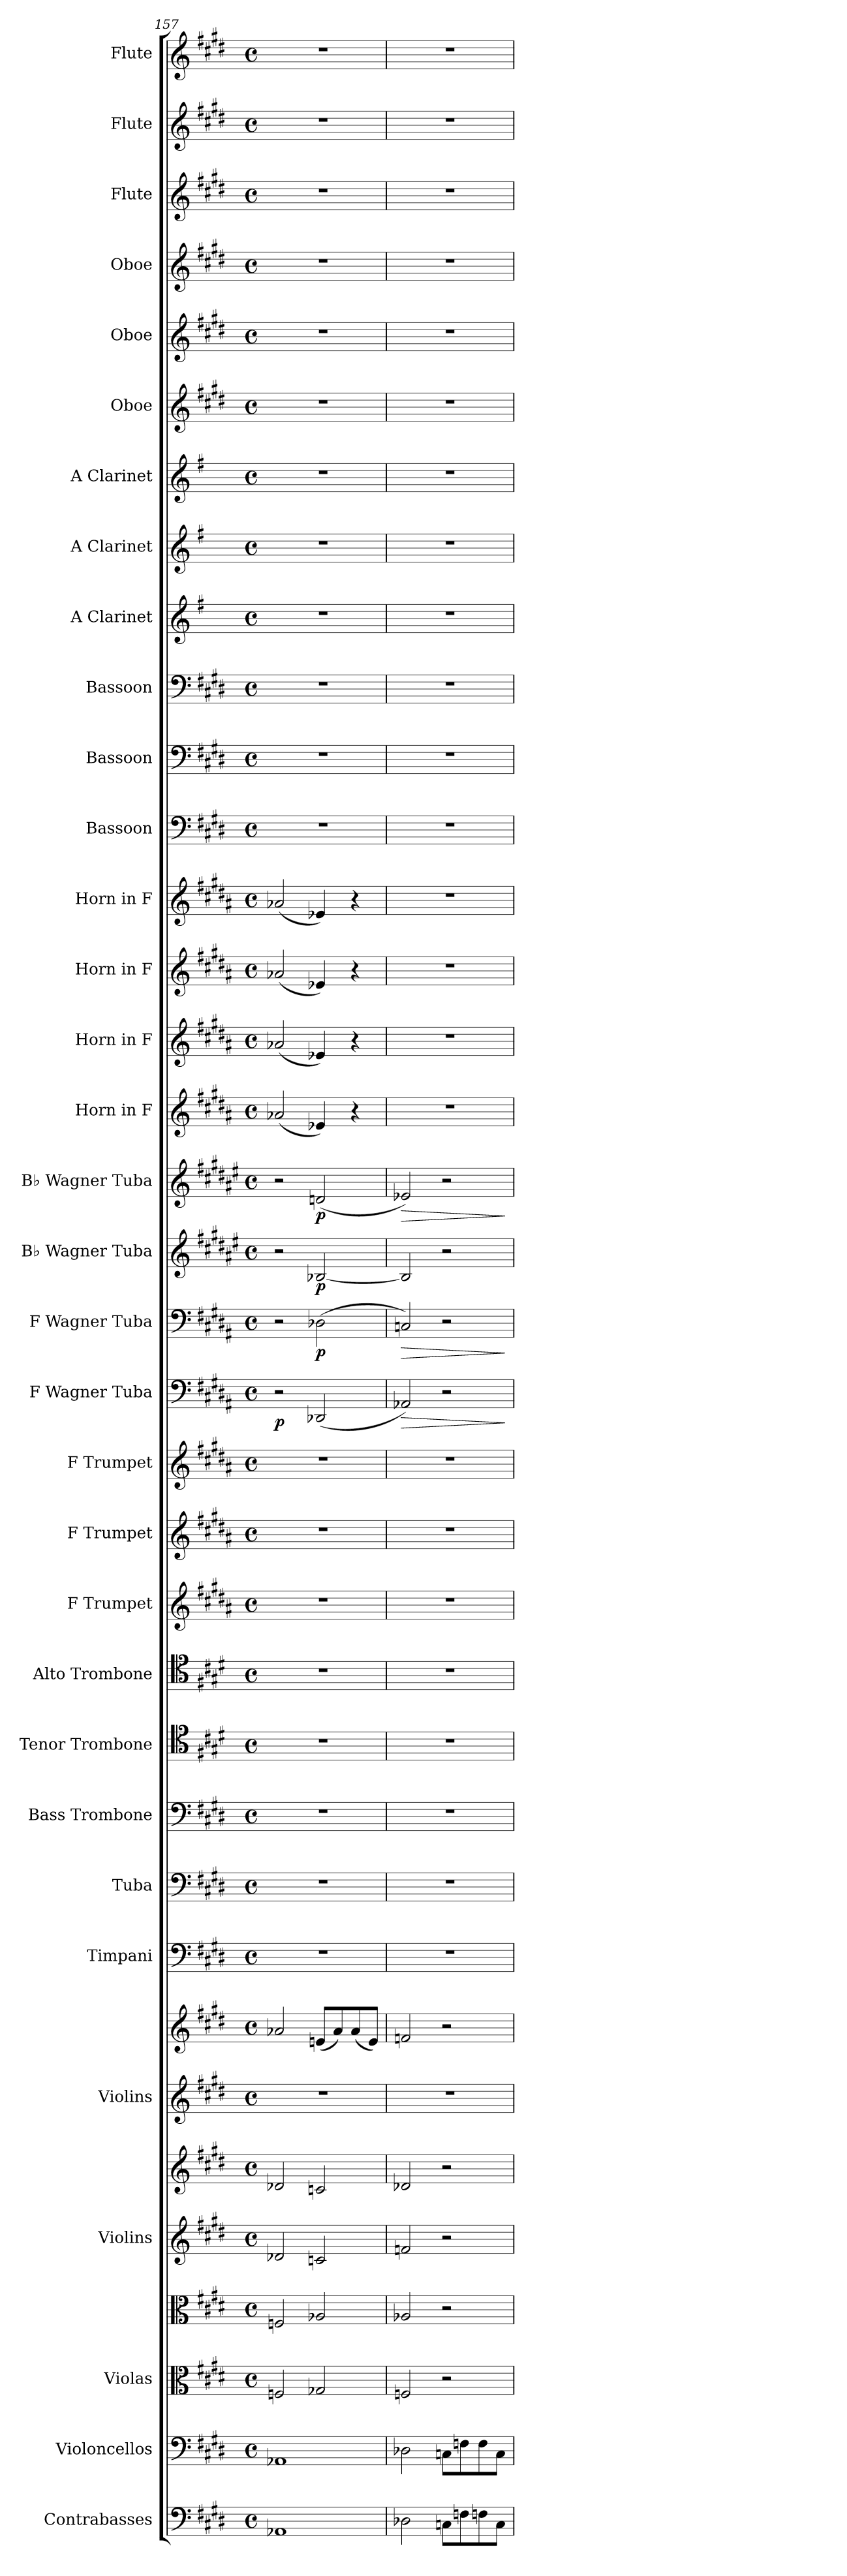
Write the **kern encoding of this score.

**kern	**kern	**kern	**kern	**kern	**kern	**kern	**kern	**kern	**kern	**kern	**kern	**kern	**kern	**kern	**kern	**kern	**dynam	**kern	**dynam	**kern	**dynam	**kern	**dynam	**kern	**kern	**kern	**kern	**kern	**kern	**kern	**kern	**kern	**kern	**kern	**kern	**kern	**kern	**kern	**kern
*part33	*part32	*part31	*part31	*part30	*part30	*part29	*part29	*part28	*part27	*part26	*part25	*part24	*part23	*part22	*part21	*part20	*part20	*part19	*part19	*part18	*part18	*part17	*part17	*part16	*part15	*part14	*part13	*part12	*part11	*part10	*part9	*part8	*part7	*part6	*part5	*part4	*part3	*part2	*part1
*staff36	*staff35	*staff34	*staff33	*staff32	*staff31	*staff30	*staff29	*staff28	*staff27	*staff26	*staff25	*staff24	*staff23	*staff22	*staff21	*staff20	*staff20	*staff19	*staff19	*staff18	*staff18	*staff17	*staff17	*staff16	*staff15	*staff14	*staff13	*staff12	*staff11	*staff10	*staff9	*staff8	*staff7	*staff6	*staff5	*staff4	*staff3	*staff2	*staff1
*I"Contrabasses	*I"Violoncellos	*I"Violas	*	*I"Violins	*	*I"Violins	*	*I"Timpani	*I"Tuba	*I"Bass Trombone	*I"Tenor Trombone	*I"Alto Trombone	*I"F Trumpet	*I"F Trumpet	*I"F Trumpet	*I"F Wagner Tuba	*	*I"F Wagner Tuba	*	*I"B♭ Wagner Tuba	*	*I"B♭ Wagner Tuba	*	*I"Horn in F	*I"Horn in F	*I"Horn in F	*I"Horn in F	*I"Bassoon	*I"Bassoon	*I"Bassoon	*I"A Clarinet	*I"A Clarinet	*I"A Clarinet	*I"Oboe	*I"Oboe	*I"Oboe	*I"Flute	*I"Flute	*I"Flute
*I'Cbs.	*I'Vcs.	*I'Vlas.	*	*I'Vlns.	*	*I'Vlns.	*	*I'Timp.	*I'Tba.	*I'B. Tbn.	*I'T. Tbn.	*I'A. Tbn.	*I'F Tpt.	*I'F Tpt.	*I'F Tpt.	*I'F Wag. Tu.	*	*I'F Wag. Tu.	*	*I'B♭ Wag. Tu.	*	*I'B♭ Wag. Tu.	*	*	*	*	*	*I'Bsn.	*I'Bsn.	*I'Bsn.	*I'A Cl.	*I'A Cl.	*I'A Cl.	*I'Ob.	*I'Ob.	*I'Ob.	*I'Fl.	*I'Fl.	*I'Fl.
*clefF4	*clefF4	*clefC3	*clefC3	*clefG2	*clefG2	*clefG2	*clefG2	*clefF4	*clefF4	*clefF4	*clefC4	*clefC4	*clefG2	*clefG2	*clefG2	*clefF4	*	*clefF4	*	*clefG2	*	*clefG2	*	*clefG2	*clefG2	*clefG2	*clefG2	*clefF4	*clefF4	*clefF4	*clefG2	*clefG2	*clefG2	*clefG2	*clefG2	*clefG2	*clefG2	*clefG2	*clefG2
*ITrd7c12	*	*	*	*	*	*	*	*	*	*	*	*	*ITrd-3c-5	*ITrd-3c-5	*ITrd-3c-5	*ITrd4c7	*	*ITrd4c7	*	*ITrd1c2	*	*ITrd1c2	*	*ITrd4c7	*ITrd4c7	*ITrd4c7	*ITrd4c7	*	*	*	*ITrd2c3	*ITrd2c3	*ITrd2c3	*	*	*	*	*	*
*k[f#c#g#d#]	*k[f#c#g#d#]	*k[f#c#g#d#]	*k[f#c#g#d#]	*k[f#c#g#d#]	*k[f#c#g#d#]	*k[f#c#g#d#]	*k[f#c#g#d#]	*k[f#c#g#d#]	*k[f#c#g#d#]	*k[f#c#g#d#]	*k[f#c#g#d#]	*k[f#c#g#d#]	*k[f#c#g#d#]	*k[f#c#g#d#]	*k[f#c#g#d#]	*k[f#c#g#d#]	*	*k[f#c#g#d#]	*	*k[f#c#g#d#]	*	*k[f#c#g#d#]	*	*k[f#c#g#d#]	*k[f#c#g#d#]	*k[f#c#g#d#]	*k[f#c#g#d#]	*k[f#c#g#d#]	*k[f#c#g#d#]	*k[f#c#g#d#]	*k[f#c#g#d#]	*k[f#c#g#d#]	*k[f#c#g#d#]	*k[f#c#g#d#]	*k[f#c#g#d#]	*k[f#c#g#d#]	*k[f#c#g#d#]	*k[f#c#g#d#]	*k[f#c#g#d#]
*M4/4	*M4/4	*M4/4	*M4/4	*M4/4	*M4/4	*M4/4	*M4/4	*M4/4	*M4/4	*M4/4	*M4/4	*M4/4	*M4/4	*M4/4	*M4/4	*M4/4	*	*M4/4	*	*M4/4	*	*M4/4	*	*M4/4	*M4/4	*M4/4	*M4/4	*M4/4	*M4/4	*M4/4	*M4/4	*M4/4	*M4/4	*M4/4	*M4/4	*M4/4	*M4/4	*M4/4	*M4/4
*met(c)	*met(c)	*met(c)	*met(c)	*met(c)	*met(c)	*met(c)	*met(c)	*met(c)	*met(c)	*met(c)	*met(c)	*met(c)	*met(c)	*met(c)	*met(c)	*met(c)	*	*met(c)	*	*met(c)	*	*met(c)	*	*met(c)	*met(c)	*met(c)	*met(c)	*met(c)	*met(c)	*met(c)	*met(c)	*met(c)	*met(c)	*met(c)	*met(c)	*met(c)	*met(c)	*met(c)	*met(c)
=157	=157	=157	=157	=157	=157	=157	=157	=157	=157	=157	=157	=157	=157	=157	=157	=157	=157	=157	=157	=157	=157	=157	=157	=157	=157	=157	=157	=157	=157	=157	=157	=157	=157	=157	=157	=157	=157	=157	=157
!	!	!	!	!	!	!	!	!	!	!	!	!	!	!	!	!	!LO:DY:b	!	!	!	!	!	!	!	!	!	!	!	!	!	!	!	!	!	!	!	!	!	!
1AAA-X	1AA-X	2Fn/	2Fn/	2d-X/	2d-X/	1r	2a-X/	1r	1r	1r	1r	1r	1r	1r	1r	2r	p	2r	.	2r	.	2r	.	(<2d-X/	(<2d-X/	(<2d-X/	(<2d-X/	1r	1r	1r	1r	1r	1r	1r	1r	1r	1r	1r	1r
!	!	!	!	!	!	!	!	!	!	!	!	!	!	!	!	!	!	!	!LO:DY:b	!	!LO:DY:b	!	!LO:DY:b	!	!	!	!	!	!	!	!	!	!	!	!	!	!	!	!
.	.	2G-X/	2A-X/	2cn/	2cn/	.	(<8en/L	.	.	.	.	.	.	.	.	(<2GGG-X/	.	(>2GG-X\	p	[2A-X/	p	(<2cn/	p	4A-X/)	4A-X/)	4A-X/)	4A-X/)	.	.	.	.	.	.	.	.	.	.	.	.
.	.	.	.	.	.	.	8a-/)	.	.	.	.	.	.	.	.	.	.	.	.	.	.	.	.	.	.	.	.	.	.	.	.	.	.	.	.	.	.	.	.
.	.	.	.	.	.	.	(<8a-/	.	.	.	.	.	.	.	.	.	.	.	.	.	.	.	.	4r	4r	4r	4r	.	.	.	.	.	.	.	.	.	.	.	.
.	.	.	.	.	.	.	8e/J)	.	.	.	.	.	.	.	.	.	.	.	.	.	.	.	.	.	.	.	.	.	.	.	.	.	.	.	.	.	.	.	.
=158	=158	=158	=158	=158	=158	=158	=158	=158	=158	=158	=158	=158	=158	=158	=158	=158	=158	=158	=158	=158	=158	=158	=158	=158	=158	=158	=158	=158	=158	=158	=158	=158	=158	=158	=158	=158	=158	=158	=158
!	!	!	!	!	!	!	!	!	!	!	!	!	!	!	!	!	!LO:HP:b	!	!LO:HP:b	!	!	!	!LO:HP:b	!	!	!	!	!	!	!	!	!	!	!	!	!	!	!	!
2DD-X\	2D-X\	2Fn/	2A-X/	2fn/	2d-X/	1r	2fn/	1r	1r	1r	1r	1r	1r	1r	1r	2DD-X/)	>	2FFn/)	>	2A-/]	.	2d-X/)	>	1r	1r	1r	1r	1r	1r	1r	1r	1r	1r	1r	1r	1r	1r	1r	1r
8CCn\L	8Cn\L	2r	2r	2r	2r	.	2r	.	.	.	.	.	.	.	.	2r	.	2r	.	2r	.	2r	.	.	.	.	.	.	.	.	.	.	.	.	.	.	.	.	.
8FFn\	8Fn\	.	.	.	.	.	.	.	.	.	.	.	.	.	.	.	.	.	.	.	.	.	.	.	.	.	.	.	.	.	.	.	.	.	.	.	.	.	.
8FFn\	8F\	.	.	.	.	.	.	.	.	.	.	.	.	.	.	.	.	.	.	.	.	.	.	.	.	.	.	.	.	.	.	.	.	.	.	.	.	.	.
8CC\J	8C\J	.	.	.	.	.	.	.	.	.	.	.	.	.	.	.	.	.	.	.	.	.	.	.	.	.	.	.	.	.	.	.	.	.	.	.	.	.	.
.	.	.	.	.	.	.	.	.	.	.	.	.	.	.	.	.	]	.	]	.	.	.	]	.	.	.	.	.	.	.	.	.	.	.	.	.	.	.	.
=	=	=	=	=	=	=	=	=	=	=	=	=	=	=	=	=	=	=	=	=	=	=	=	=	=	=	=	=	=	=	=	=	=	=	=	=	=	=	=
*-	*-	*-	*-	*-	*-	*-	*-	*-	*-	*-	*-	*-	*-	*-	*-	*-	*-	*-	*-	*-	*-	*-	*-	*-	*-	*-	*-	*-	*-	*-	*-	*-	*-	*-	*-	*-	*-	*-	*-
